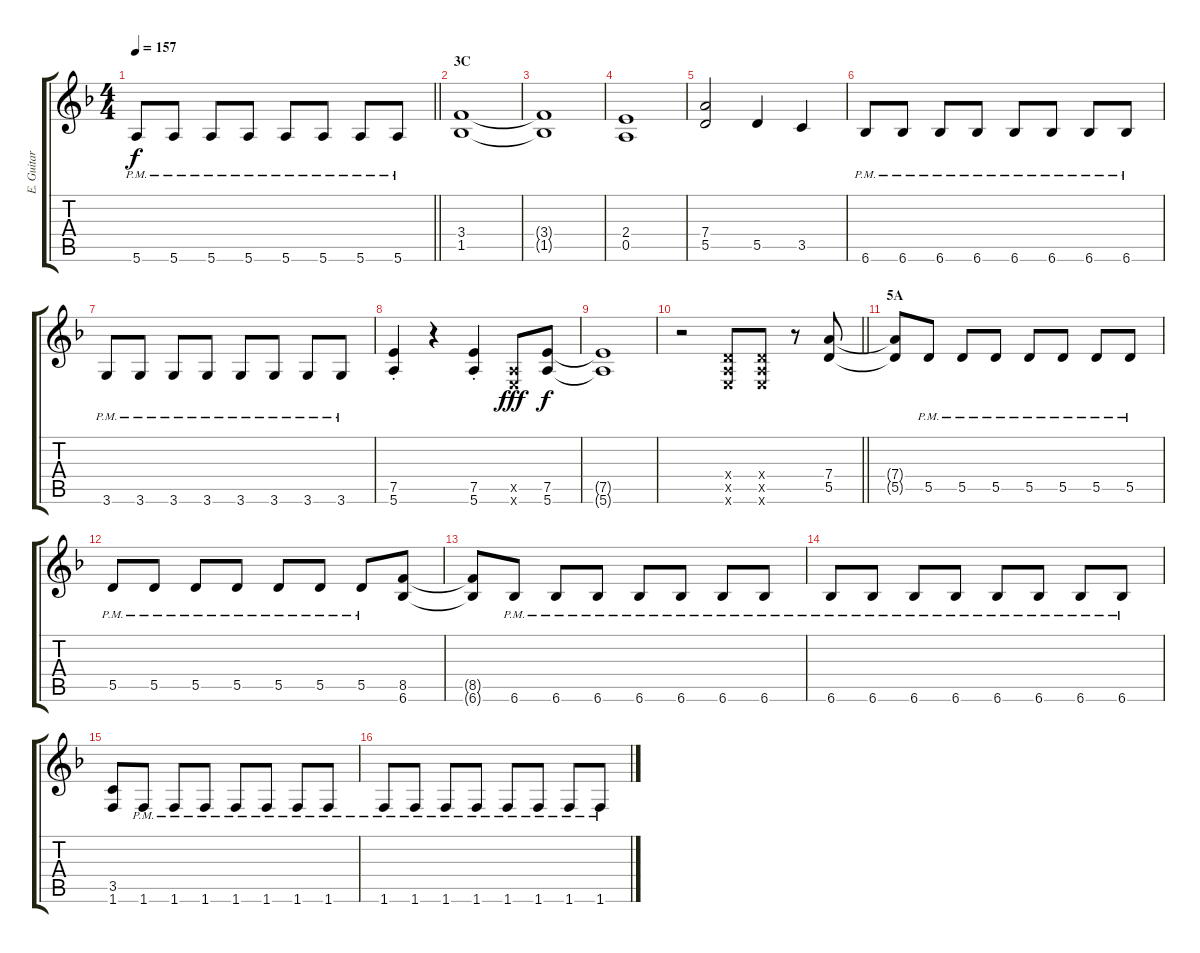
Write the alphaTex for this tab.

\track ("E. Guitar IV" "E. Guitar ") {instrument overdrivenguitar}
\staff {score tabs}
\tuning (E4 B3 G3 D3 A2 E2) {hide}
\ts (4 4)
\tempo 157
\clef g2
\barLineRight lightlight
\ks f
5.6{pm}.8{dy f} 5.6{pm}.8 5.6{pm}.8 5.6{pm}.8 5.6{pm}.8 5.6{pm}.8 5.6{pm}.8 5.6{pm}.8 |
\section ("" "3C")
(3.4 1.5).1 |
(3.4{t} 1.5{t}).1 |
(2.4 0.5).1 |
(7.4 5.5).2 5.5.4 3.5.4 |
6.6{pm}.8 6.6{pm}.8 6.6{pm}.8 6.6{pm}.8 6.6{pm}.8 6.6{pm}.8 6.6{pm}.8 6.6{pm}.8 |
3.6{pm}.8 3.6{pm}.8 3.6{pm}.8 3.6{pm}.8 3.6{pm}.8 3.6{pm}.8 3.6{pm}.8 3.6{pm}.8 |
(7.5{st} 5.6{st}).4 r.4 (7.5{st} 5.6{st}).4 (0.5{x} 0.6{x}).8{dy fff} (7.5 5.6).8{dy f} |
(7.5{t} 5.6{t}).1 |
\barLineRight lightlight
r.2 (0.4{x} 0.5{x} 0.6{x}).8 (0.4{x} 0.5{x} 0.6{x}).8 r.8 (7.4 5.5).8 |
\section ("" "5A")
(7.4{t} 5.5{t}).8 5.5{pm}.8 5.5{pm}.8 5.5{pm}.8 5.5{pm}.8 5.5{pm}.8 5.5{pm}.8 5.5{pm}.8 |
5.5{pm}.8 5.5{pm}.8 5.5{pm}.8 5.5{pm}.8 5.5{pm}.8 5.5{pm}.8 5.5{pm}.8 (8.5 6.6).8 |
(8.5{t} 6.6{t}).8 6.6{pm}.8 6.6{pm}.8 6.6{pm}.8 6.6{pm}.8 6.6{pm}.8 6.6{pm}.8 6.6{pm}.8 |
6.6{pm}.8 6.6{pm}.8 6.6{pm}.8 6.6{pm}.8 6.6{pm}.8 6.6{pm}.8 6.6{pm}.8 6.6{pm}.8 |
(3.5 1.6).8 1.6{pm}.8 1.6{pm}.8 1.6{pm}.8 1.6{pm}.8 1.6{pm}.8 1.6{pm}.8 1.6{pm}.8 |
1.6{pm}.8 1.6{pm}.8 1.6{pm}.8 1.6{pm}.8 1.6{pm}.8 1.6{pm}.8 1.6{pm}.8 1.6{pm}.8
